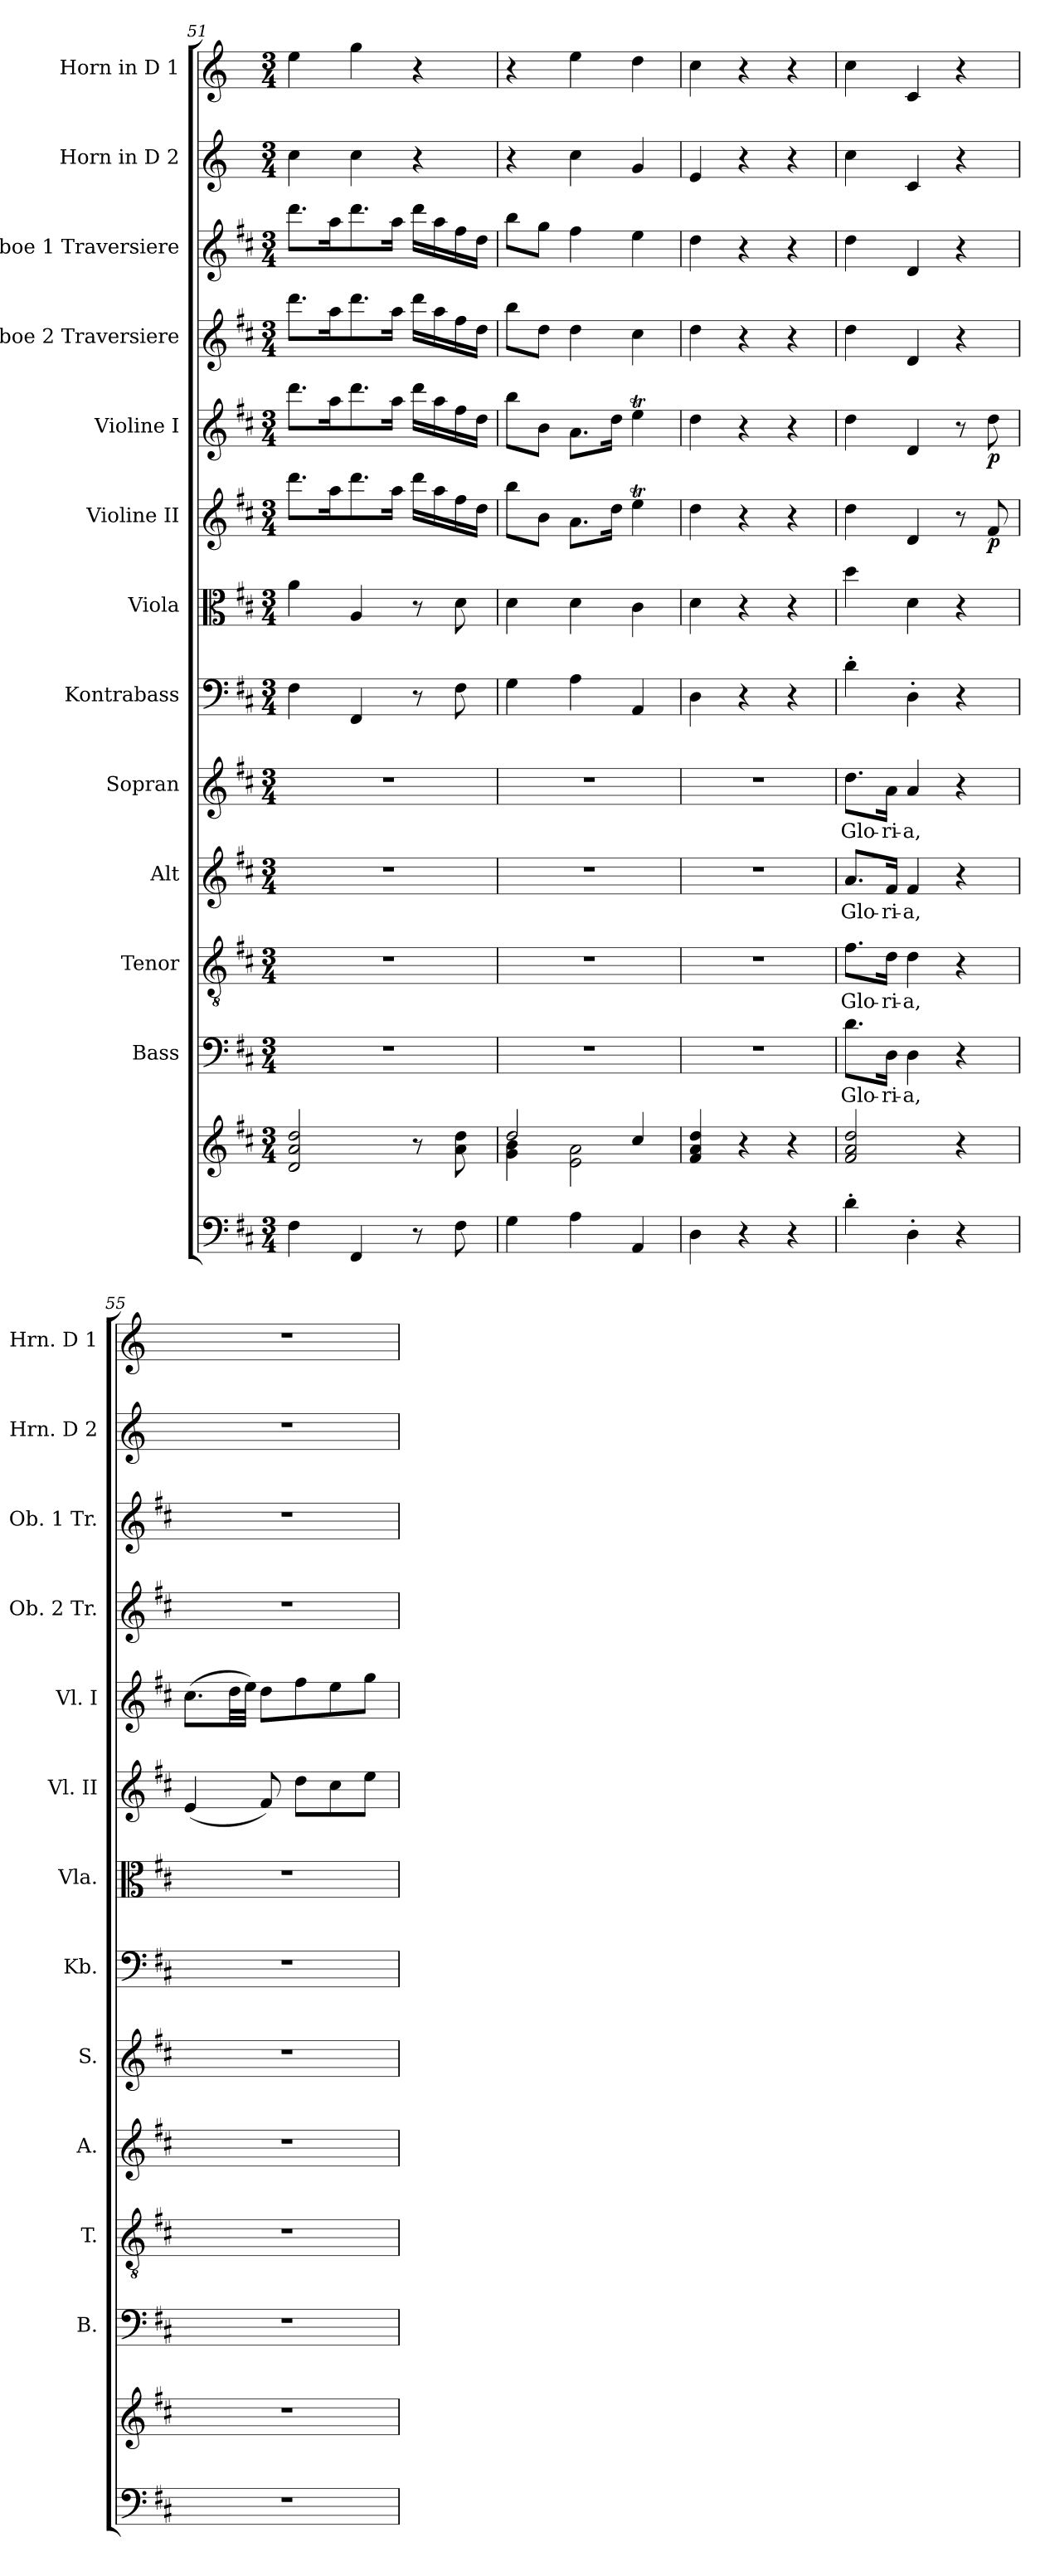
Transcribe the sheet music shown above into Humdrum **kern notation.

**kern	**kern	**kern	**text	**kern	**text	**kern	**text	**kern	**text	**kern	**kern	**kern	**dynam	**kern	**dynam	**kern	**kern	**kern	**kern
*part13	*part13	*part12	*part12	*part11	*part11	*part10	*part10	*part9	*part9	*part8	*part7	*part6	*part6	*part5	*part5	*part4	*part3	*part2	*part1
*staff14	*staff13	*staff12	*staff12	*staff11	*staff11	*staff10	*staff10	*staff9	*staff9	*staff8	*staff7	*staff6	*staff6	*staff5	*staff5	*staff4	*staff3	*staff2	*staff1
*	*	*I"Bass	*	*I"Tenor	*	*I"Alt	*	*I"Sopran	*	*I"Kontrabass	*I"Viola	*I"Violine II	*	*I"Violine I	*	*I"Oboe 2 Traversiere	*I"Oboe 1 Traversiere	*I"Horn in D 2	*I"Horn in D 1
*	*	*I'B.	*	*I'T.	*	*I'A.	*	*I'S.	*	*I'Kb.	*I'Vla.	*I'Vl. II	*	*I'Vl. I	*	*I'Ob. 2 Tr.	*I'Ob. 1 Tr.	*I'Hrn. D 2	*I'Hrn. D 1
*clefF4	*clefG2	*clefF4	*	*clefGv2	*	*clefG2	*	*clefG2	*	*clefF4	*clefC3	*clefG2	*	*clefG2	*	*clefG2	*clefG2	*clefG2	*clefG2
*	*	*	*	*	*	*	*	*	*	*ITrd7c12	*	*	*	*	*	*	*	*ITrd6c10	*ITrd6c10
*k[f#c#]	*k[f#c#]	*k[f#c#]	*	*k[f#c#]	*	*k[f#c#]	*	*k[f#c#]	*	*k[f#c#]	*k[f#c#]	*k[f#c#]	*	*k[f#c#]	*	*k[f#c#]	*k[f#c#]	*k[f#c#]	*k[f#c#]
*D:	*D:	*D:	*	*D:	*	*D:	*	*D:	*	*D:	*D:	*D:	*	*D:	*	*D:	*D:	*D:	*D:
*M3/4	*M3/4	*M3/4	*	*M3/4	*	*M3/4	*	*M3/4	*	*M3/4	*M3/4	*M3/4	*	*M3/4	*	*M3/4	*M3/4	*M3/4	*M3/4
=51	=51	=51	=51	=51	=51	=51	=51	=51	=51	=51	=51	=51	=51	=51	=51	=51	=51	=51	=51
4F#\	2d/ 2a/ 2dd/	2.r	.	2.r	.	2.r	.	2.r	.	4FF#\	4a\	8.ddd\L	.	8.ddd\L	.	8.ddd\L	8.ddd\L	4d\	4f#\
.	.	.	.	.	.	.	.	.	.	.	.	16aa\k	.	16aa\k	.	16aa\k	16aa\k	.	.
4FF#/	.	.	.	.	.	.	.	.	.	4FFF#/	4A/	8.ddd\	.	8.ddd\	.	8.ddd\	8.ddd\	4d\	4a\
.	.	.	.	.	.	.	.	.	.	.	.	16aa\Jk	.	16aa\Jk	.	16aa\Jk	16aa\Jk	.	.
8r	8r	.	.	.	.	.	.	.	.	8r	8r	16ddd\LL	.	16ddd\LL	.	16ddd\LL	16ddd\LL	4r	4r
.	.	.	.	.	.	.	.	.	.	.	.	16aa\	.	16aa\	.	16aa\	16aa\	.	.
8F#\	8a\ 8dd\	.	.	.	.	.	.	.	.	8FF#\	8d\	16ff#\	.	16ff#\	.	16ff#\	16ff#\	.	.
.	.	.	.	.	.	.	.	.	.	.	.	16dd\JJ	.	16dd\JJ	.	16dd\JJ	16dd\JJ	.	.
=52	=52	=52	=52	=52	=52	=52	=52	=52	=52	=52	=52	=52	=52	=52	=52	=52	=52	=52	=52
*	*^	*	*	*	*	*	*	*	*	*	*	*	*	*	*	*	*	*	*
4G\	2dd/	4g\ 4b\	2.r	.	2.r	.	2.r	.	2.r	.	4GG\	4d\	8bb\L	.	8bb\L	.	8bb\L	8bb\L	4r	4r
.	.	.	.	.	.	.	.	.	.	.	.	.	8b\J	.	8b\J	.	8dd\J	8gg\J	.	.
4A\	.	2e\ 2a\	.	.	.	.	.	.	.	.	4AA\	4d\	8.a\L	.	8.a\L	.	4dd\	4ff#\	4d\	4f#\
.	.	.	.	.	.	.	.	.	.	.	.	.	16dd\Jk	.	16dd\Jk	.	.	.	.	.
4AA/	4cc#/	.	.	.	.	.	.	.	.	.	4AAA/	4c#\	4eeT\	.	4eeT\	.	4cc#\	4ee\	4A/	4e\
*	*v	*v	*	*	*	*	*	*	*	*	*	*	*	*	*	*	*	*	*	*
=53	=53	=53	=53	=53	=53	=53	=53	=53	=53	=53	=53	=53	=53	=53	=53	=53	=53	=53	=53
4D\	4f#/ 4a/ 4dd/	2.r	.	2.r	.	2.r	.	2.r	.	4DD\	4d\	4dd\	.	4dd\	.	4dd\	4dd\	4F#/	4d\
4r	4r	.	.	.	.	.	.	.	.	4r	4r	4r	.	4r	.	4r	4r	4r	4r
4r	4r	.	.	.	.	.	.	.	.	4r	4r	4r	.	4r	.	4r	4r	4r	4r
=54	=54	=54	=54	=54	=54	=54	=54	=54	=54	=54	=54	=54	=54	=54	=54	=54	=54	=54	=54
!	!	!	!LO:LY:b	!	!LO:LY:b	!	!LO:LY:b	!	!LO:LY:b	!	!	!	!	!	!	!	!	!	!
4d'>\	2f#/ 2a/ 2dd/	8.d\L	Glo-	8.f#\L	Glo-	8.a/L	Glo-	8.dd\L	Glo-	4D'>\	4dd\	4dd\	.	4dd\	.	4dd\	4dd\	4d\	4d\
!	!	!	!LO:LY:b	!	!LO:LY:b	!	!LO:LY:b	!	!LO:LY:b	!	!	!	!	!	!	!	!	!	!
.	.	16D\Jk	-ri-	16d\Jk	-ri-	16f#/Jk	-ri-	16a\Jk	-ri-	.	.	.	.	.	.	.	.	.	.
!	!	!	!LO:LY:b	!	!LO:LY:b	!	!LO:LY:b	!	!LO:LY:b	!	!	!	!	!	!	!	!	!	!
4D'>\	.	4D\	-a,	4d\	-a,	4f#/	-a,	4a/	-a,	4DD'>\	4d\	4d/	.	4d/	.	4d/	4d/	4D/	4D/
4r	4r	4r	.	4r	.	4r	.	4r	.	4r	4r	8r	.	8r	.	4r	4r	4r	4r
!	!	!	!	!	!	!	!	!	!	!	!	!	!LO:DY:b	!	!LO:DY:b	!	!	!	!
.	.	.	.	.	.	.	.	.	.	.	.	8f#/	p	8dd\	p	.	.	.	.
!!LO:PB:g=z
=55	=55	=55	=55	=55	=55	=55	=55	=55	=55	=55	=55	=55	=55	=55	=55	=55	=55	=55	=55
2.r	2.r	2.r	.	2.r	.	2.r	.	2.r	.	2.r	2.r	(<4e/	.	(>8.cc#\L	.	2.r	2.r	2.r	2.r
.	.	.	.	.	.	.	.	.	.	.	.	.	.	32dd\LL	.	.	.	.	.
.	.	.	.	.	.	.	.	.	.	.	.	.	.	32ee\JJJ)	.	.	.	.	.
.	.	.	.	.	.	.	.	.	.	.	.	8f#/)	.	8dd\L	.	.	.	.	.
.	.	.	.	.	.	.	.	.	.	.	.	8dd\L	.	8ff#\	.	.	.	.	.
.	.	.	.	.	.	.	.	.	.	.	.	8cc#\	.	8ee\	.	.	.	.	.
.	.	.	.	.	.	.	.	.	.	.	.	8ee\J	.	8gg\J	.	.	.	.	.
=	=	=	=	=	=	=	=	=	=	=	=	=	=	=	=	=	=	=	=
*-	*-	*-	*-	*-	*-	*-	*-	*-	*-	*-	*-	*-	*-	*-	*-	*-	*-	*-	*-
